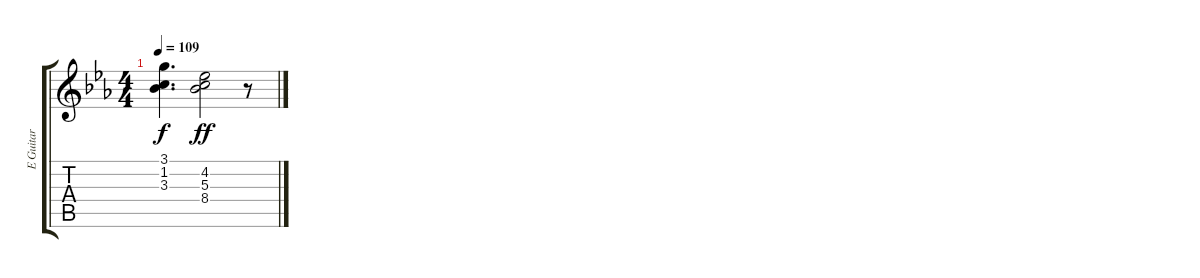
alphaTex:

\track ("E Guitar" "E Guitar") {instrument overdrivenguitar}
\staff {score tabs}
\tuning (E4 B3 G3 D3 A2 E2) {hide}
\ts (4 4)
\tempo 109
\clef g2
\ks eb
(3.1{t} 1.2{t} 3.3{t}).4{d dy f} (4.2 5.3 8.4).2{dy ff} r.8
